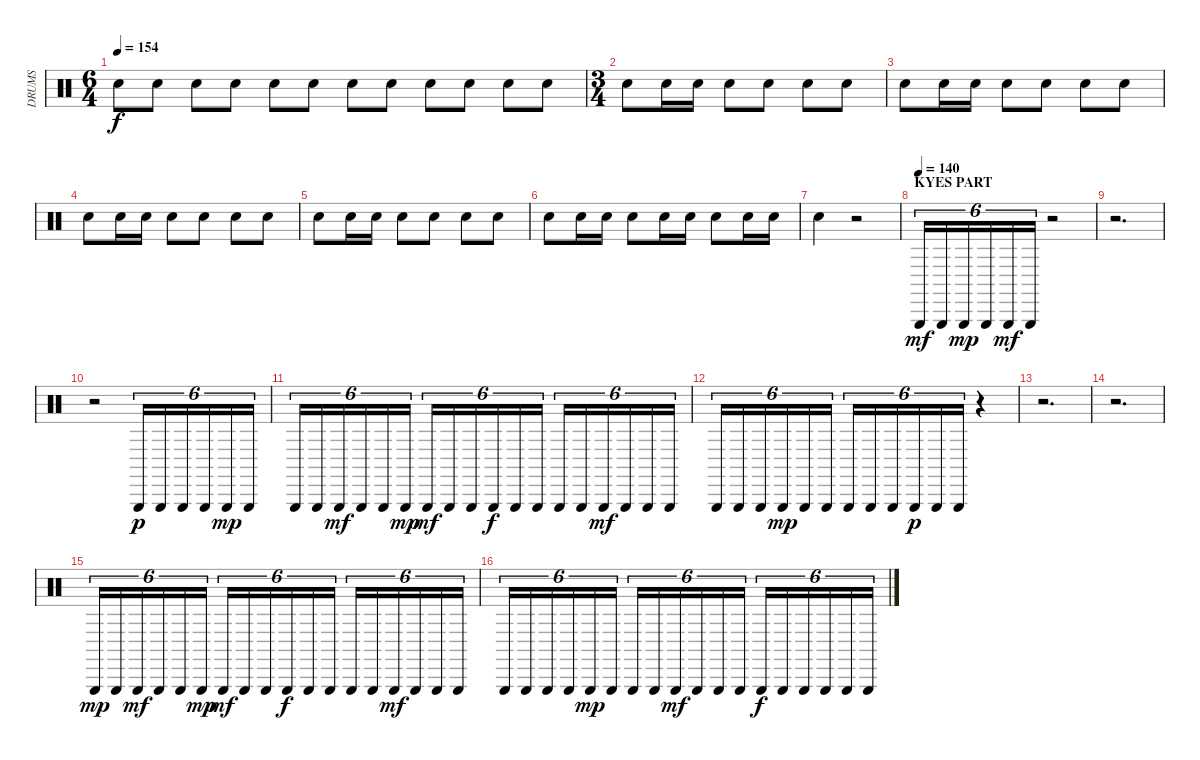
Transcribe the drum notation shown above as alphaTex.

\track ("DRUMS" "DRUMS") {instrument percussion}
\staff {score}
\articulation defaults
\ts (6 4)
\tempo 154
\clef neutral
\ks c "Hand Clap (hit)".8{dy f} "Hand Clap (hit)".8 "Hand Clap (hit)".8 "Hand Clap (hit)".8 "Hand Clap (hit)".8 "Hand Clap (hit)".8 "Hand Clap (hit)".8 "Hand Clap (hit)".8 "Hand Clap (hit)".8 "Hand Clap (hit)".8 "Hand Clap (hit)".8 "Hand Clap (hit)".8
|
\ts (3 4)
"Hand Clap (hit)".8 "Hand Clap (hit)".16 "Hand Clap (hit)".16 "Hand Clap (hit)".8 "Hand Clap (hit)".8 "Hand Clap (hit)".8 "Hand Clap (hit)".8 |
"Hand Clap (hit)".8 "Hand Clap (hit)".16 "Hand Clap (hit)".16 "Hand Clap (hit)".8 "Hand Clap (hit)".8 "Hand Clap (hit)".8 "Hand Clap (hit)".8 |
"Hand Clap (hit)".8 "Hand Clap (hit)".16 "Hand Clap (hit)".16 "Hand Clap (hit)".8 "Hand Clap (hit)".8 "Hand Clap (hit)".8 "Hand Clap (hit)".8 |
"Hand Clap (hit)".8 "Hand Clap (hit)".16 "Hand Clap (hit)".16 "Hand Clap (hit)".8 "Hand Clap (hit)".8 "Hand Clap (hit)".8 "Hand Clap (hit)".8 |
"Hand Clap (hit)".8 "Hand Clap (hit)".16 "Hand Clap (hit)".16 "Hand Clap (hit)".8 "Hand Clap (hit)".16 "Hand Clap (hit)".16 "Hand Clap (hit)".8 "Hand Clap (hit)".16 "Hand Clap (hit)".16 |
"Hand Clap (hit)".4 r.2 |
\section ("" "KYES PART")
\tempo (140)
"Triangle (hit)".16{tu (6 4) dy mf} "Triangle (hit)".16{tu (6 4)} "Triangle (hit)".16{tu (6 4) dy mp} "Triangle (hit)".16{tu (6 4)} "Triangle (hit)".16{tu (6 4) dy mf} "Triangle (hit)".16{tu (6 4)} r.2 |
r.2{d} |
r.2 "Triangle (hit)".16{tu (6 4) dy p} "Triangle (hit)".16{tu (6 4)} "Triangle (hit)".16{tu (6 4)} "Triangle (hit)".16{tu (6 4)} "Triangle (hit)".16{tu (6 4) dy mp} "Triangle (hit)".16{tu (6 4)} |
"Triangle (hit)".16{tu (6 4)} "Triangle (hit)".16{tu (6 4)} "Triangle (hit)".16{tu (6 4) dy mf} "Triangle (hit)".16{tu (6 4)} "Triangle (hit)".16{tu (6 4)} "Triangle (hit)".16{tu (6 4) dy mp} "Triangle (hit)".16{tu (6 4) dy mf} "Triangle (hit)".16{tu (6 4)} "Triangle (hit)".16{tu (6 4)} "Triangle (hit)".16{tu (6 4) dy f} "Triangle (hit)".16{tu (6 4)} "Triangle (hit)".16{tu (6 4)} "Triangle (hit)".16{tu (6 4)} "Triangle (hit)".16{tu (6 4)} "Triangle (hit)".16{tu (6 4) dy mf} "Triangle (hit)".16{tu (6 4)} "Triangle (hit)".16{tu (6 4)} "Triangle (hit)".16{tu (6 4)} |
"Triangle (hit)".16{tu (6 4)} "Triangle (hit)".16{tu (6 4)} "Triangle (hit)".16{tu (6 4)} "Triangle (hit)".16{tu (6 4) dy mp} "Triangle (hit)".16{tu (6 4)} "Triangle (hit)".16{tu (6 4)} "Triangle (hit)".16{tu (6 4)} "Triangle (hit)".16{tu (6 4)} "Triangle (hit)".16{tu (6 4)} "Triangle (hit)".16{tu (6 4) dy p} "Triangle (hit)".16{tu (6 4)} "Triangle (hit)".16{tu (6 4)} r.4 |
r.2{d} |
r.2{d} |
"Triangle (hit)".16{tu (6 4) dy mp} "Triangle (hit)".16{tu (6 4)} "Triangle (hit)".16{tu (6 4) dy mf} "Triangle (hit)".16{tu (6 4)} "Triangle (hit)".16{tu (6 4)} "Triangle (hit)".16{tu (6 4) dy mp} "Triangle (hit)".16{tu (6 4) dy mf} "Triangle (hit)".16{tu (6 4)} "Triangle (hit)".16{tu (6 4)} "Triangle (hit)".16{tu (6 4) dy f} "Triangle (hit)".16{tu (6 4)} "Triangle (hit)".16{tu (6 4)} "Triangle (hit)".16{tu (6 4)} "Triangle (hit)".16{tu (6 4)} "Triangle (hit)".16{tu (6 4) dy mf} "Triangle (hit)".16{tu (6 4)} "Triangle (hit)".16{tu (6 4)} "Triangle (hit)".16{tu (6 4)} |
"Triangle (hit)".16{tu (6 4)} "Triangle (hit)".16{tu (6 4)} "Triangle (hit)".16{tu (6 4)} "Triangle (hit)".16{tu (6 4)} "Triangle (hit)".16{tu (6 4) dy mp} "Triangle (hit)".16{tu (6 4)} "Triangle (hit)".16{tu (6 4)} "Triangle (hit)".16{tu (6 4)} "Triangle (hit)".16{tu (6 4) dy mf} "Triangle (hit)".16{tu (6 4)} "Triangle (hit)".16{tu (6 4)} "Triangle (hit)".16{tu (6 4)} "Triangle (hit)".16{tu (6 4) dy f} "Triangle (hit)".16{tu (6 4)} "Triangle (hit)".16{tu (6 4)} "Triangle (hit)".16{tu (6 4)} "Triangle (hit)".16{tu (6 4)} "Triangle (hit)".16{tu (6 4)}
